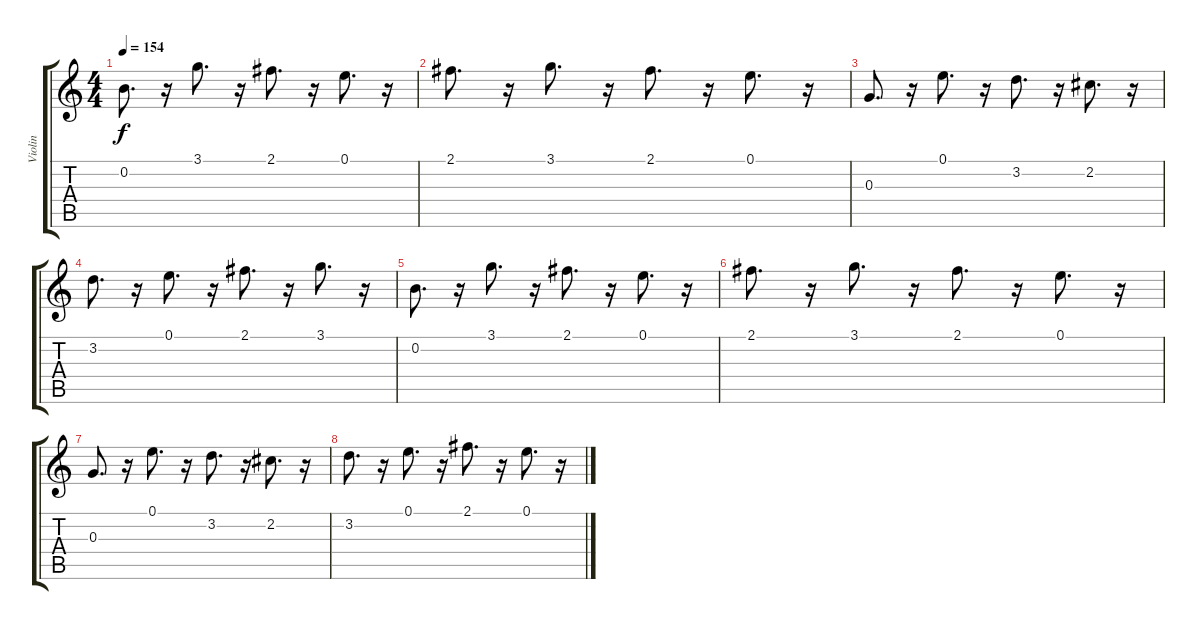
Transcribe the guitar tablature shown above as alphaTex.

\track ("Violin" "Violin") {instrument contrabass}
\staff {score tabs}
\tuning (E4 B3 G3 D3 A2 E2) {hide}
\ts (4 4)
\tempo 154
\clef g2
\ks c
0.2.8{d dy f} r.16 3.1.8{d} r.16 2.1.8{d} r.16 0.1.8{d} r.16 |
2.1.8{d} r.16 3.1.8{d} r.16 2.1.8{d} r.16 0.1.8{d} r.16 |
0.3.8{d} r.16 0.1.8{d} r.16 3.2.8{d} r.16 2.2.8{d} r.16 |
3.2.8{d} r.16 0.1.8{d} r.16 2.1.8{d} r.16 3.1.8{d} r.16 |
0.2.8{d} r.16 3.1.8{d} r.16 2.1.8{d} r.16 0.1.8{d} r.16 |
2.1.8{d} r.16 3.1.8{d} r.16 2.1.8{d} r.16 0.1.8{d} r.16 |
0.3.8{d} r.16 0.1.8{d} r.16 3.2.8{d} r.16 2.2.8{d} r.16 |
3.2.8{d} r.16 0.1.8{d} r.16 2.1.8{d} r.16 0.1.8{d} r.16
